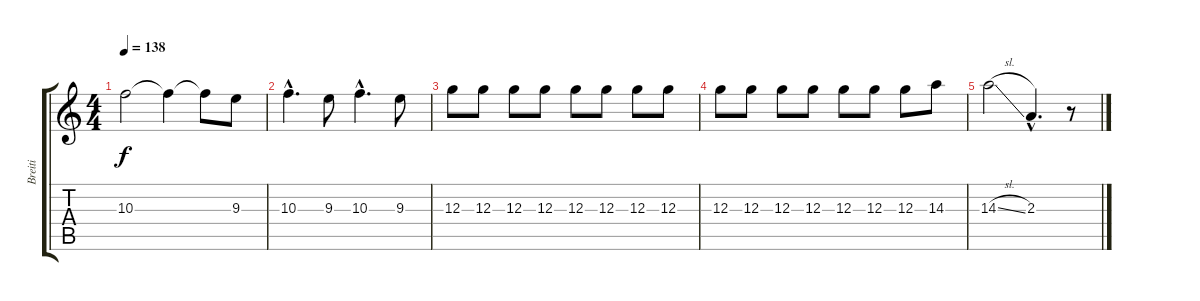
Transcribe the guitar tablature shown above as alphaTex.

\track ("Breiti" "Breiti") {instrument overdrivenguitar}
\staff {score tabs}
\tuning (E4 B3 G3 D3 A2 E2) {hide}
\ts (4 4)
\tempo 138
\clef g2
\ks c
10.3.2{dy f} 10.3{t}.4 10.3{t}.8 9.3.8 |
10.3{hac}.4{d} 9.3.8 10.3{hac}.4{d} 9.3.8 |
12.3.8 12.3.8 12.3.8 12.3.8 12.3.8 12.3.8 12.3.8 12.3.8 |
12.3.8 12.3.8 12.3.8 12.3.8 12.3.8 12.3.8 12.3.8 14.3.8 |
14.3{sl}.2 2.3{hac}.4{d} r.8
